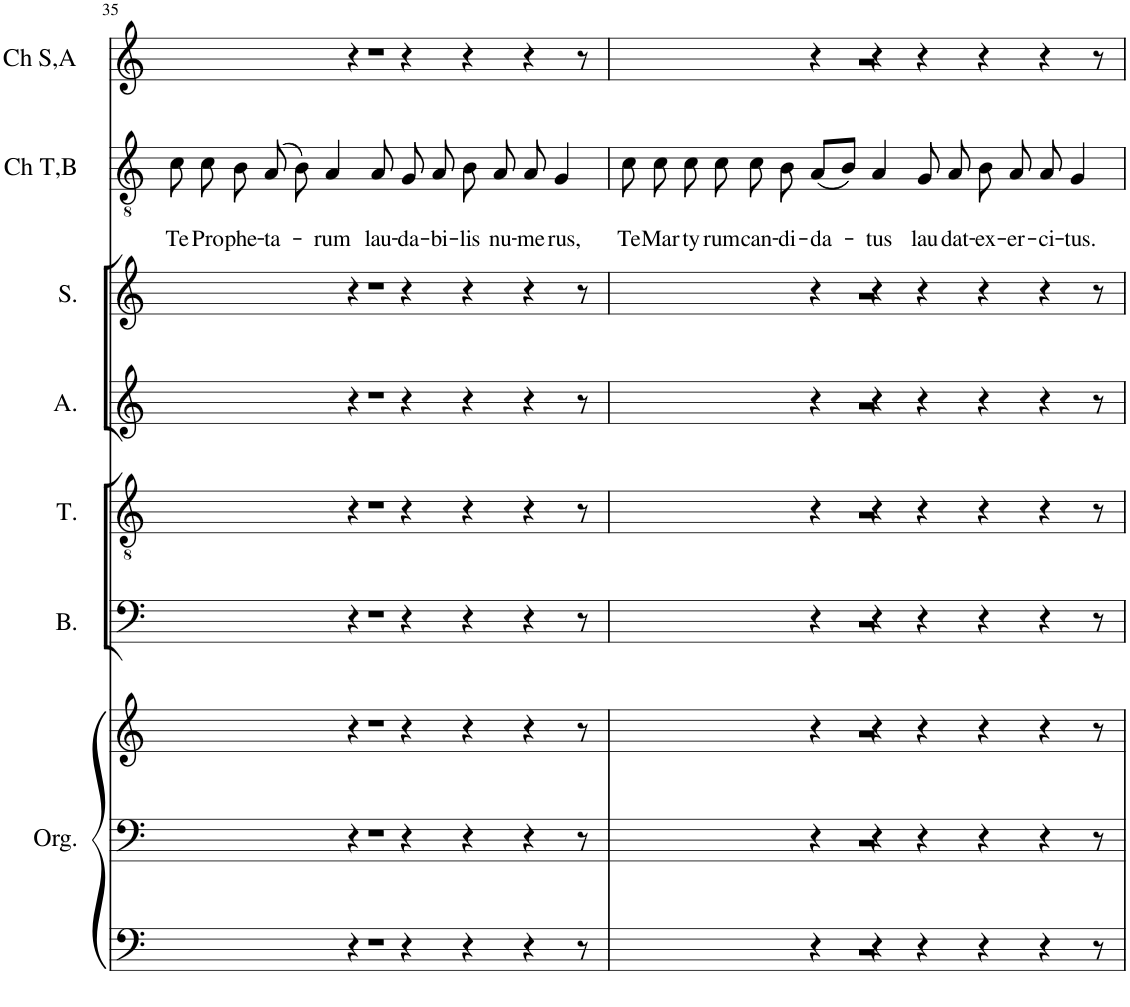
**kern	**kern	**kern	**kern	**kern	**kern	**kern	**kern	**text	**text	**kern
*part7	*part7	*part7	*part6	*part5	*part4	*part3	*part2	*part2	*part2	*part1
*staff9	*staff8	*staff7	*staff6	*staff5	*staff4	*staff3	*staff2	*staff2	*staff2	*staff1
*I"Orgel	*	*	*I"Bass	*I"Tenor	*I"Alt	*I"Sopran	*I"Choral T,B	*	*	*I"Choral S,A
*I'Org.	*	*	*I'B.	*I'T.	*I'A.	*I'S.	*I'Ch T,B	*	*	*I'Ch S,A
!!LO:PB:g=z
*clefF4	*clefF4	*clefG2	*clefF4	*clefGv2	*clefG2	*clefG2	*clefGv2	*	*	*clefG2
*k[]	*k[]	*k[]	*k[]	*k[]	*k[]	*k[]	*k[]	*	*	*k[]
*M3/4	*M3/4	*M3/4	*M3/4	*M3/4	*M3/4	*M3/4	*M3/4	*	*	*M3/4
=35	=35	=35	=35	=35	=35	=35	=35	=35	=35	=35
!	!	!	!	!	!	!	!	!	!LO:LY:b	!
2.r	2.r	2.r	2.r	2.r	2.r	2.r	8c\	.	Te	2.r
!	!	!	!	!	!	!	!	!	!LO:LY:b	!
.	.	.	.	.	.	.	8c\	.	Pro-	.
!	!	!	!	!	!	!	!	!	!LO:LY:b	!
.	.	.	.	.	.	.	8B\	.	-phe-	.
!	!	!	!	!	!	!	!	!	!LO:LY:b	!
.	.	.	.	.	.	.	(8A/	.	-ta-	.
.	.	.	.	.	.	.	8B\)	.	.	.
!	!	!	!	!	!	!	!	!	!LO:LY:b	!
.	.	.	.	.	.	.	[8A/	.	-rum	.
4r	4r	4r	4r	4r	4r	4r	8ryy	.	.	4r
!	!	!	!	!	!	!	!	!	!LO:LY:b	!
.	.	.	.	.	.	.	8A/	.	lau-	.
!	!	!	!	!	!	!	!	!	!LO:LY:b	!
4r	4r	4r	4r	4r	4r	4r	8G/	.	-da-	4r
!	!	!	!	!	!	!	!	!	!LO:LY:b	!
.	.	.	.	.	.	.	8A/	.	-bi-	.
!	!	!	!	!	!	!	!	!	!LO:LY:b	!
4r	4r	4r	4r	4r	4r	4r	8B\	.	-lis	4r
!	!	!	!	!	!	!	!	!	!LO:LY:b	!
.	.	.	.	.	.	.	8A/	.	nu-	.
!	!	!	!	!	!	!	!	!	!LO:LY:b	!
4r	4r	4r	4r	4r	4r	4r	8A/	.	-me-	4r
!	!	!	!	!	!	!	!	!	!LO:LY:b	!
.	.	.	.	.	.	.	4G/	.	-rus,	.
8r	8r	8r	8r	8r	8r	8r	.	.	.	8r
=36	=36	=36	=36	=36	=36	=36	=36	=36	=36	=36
!	!	!	!	!	!	!	!	!	!LO:LY:b	!
2.r	2.r	2.r	2.r	2.r	2.r	2.r	8c\	.	Te	2.r
.	.	.	.	.	.	.	8A/]	.	.	.
!	!	!	!	!	!	!	!	!	!LO:LY:b	!
.	.	.	.	.	.	.	8c\	.	Mar-	.
!	!	!	!	!	!	!	!	!	!LO:LY:b	!
.	.	.	.	.	.	.	8c\	.	-ty-	.
!	!	!	!	!	!	!	!	!	!LO:LY:b	!
.	.	.	.	.	.	.	8c\	.	-rum	.
!	!	!	!	!	!	!	!	!	!LO:LY:b	!
.	.	.	.	.	.	.	8c\	.	can-	.
!	!	!	!	!	!	!	!	!	!LO:LY:b	!
4r	4r	4r	4r	4r	4r	4r	8B\	.	-di-	4r
!	!	!	!	!	!	!	!	!	!LO:LY:b	!
.	.	.	.	.	.	.	(8A/L	.	-da-	.
4r	4r	4r	4r	4r	4r	4r	8B/J)	.	.	4r
!	!	!	!	!	!	!	!	!	!LO:LY:b	!
.	.	.	.	.	.	.	4A/	.	-tus	.
4r	4r	4r	4r	4r	4r	4r	.	.	.	4r
!	!	!	!	!	!	!	!	!	!LO:LY:b	!
.	.	.	.	.	.	.	8G/	.	lau-	.
!	!	!	!	!	!	!	!	!	!LO:LY:b	!
4r	4r	4r	4r	4r	4r	4r	8A/	.	-dat-	4r
!	!	!	!	!	!	!	!	!	!LO:LY:b	!
.	.	.	.	.	.	.	8B\	.	-ex-	.
!	!	!	!	!	!	!	!	!	!LO:LY:b	!
4r	4r	4r	4r	4r	4r	4r	8A/	.	-er-	4r
!	!	!	!	!	!	!	!	!	!LO:LY:b	!
.	.	.	.	.	.	.	8A/	.	-ci-	.
!	!	!	!	!	!	!	!	!	!LO:LY:b	!
8r	8r	8r	8r	8r	8r	8r	4G/	.	-tus.	8r
8ryy	8ryy	8ryy	8ryy	8ryy	8ryy	8ryy	.	.	.	8ryy
=	=	=	=	=	=	=	=	=	=	=
*-	*-	*-	*-	*-	*-	*-	*-	*-	*-	*-
